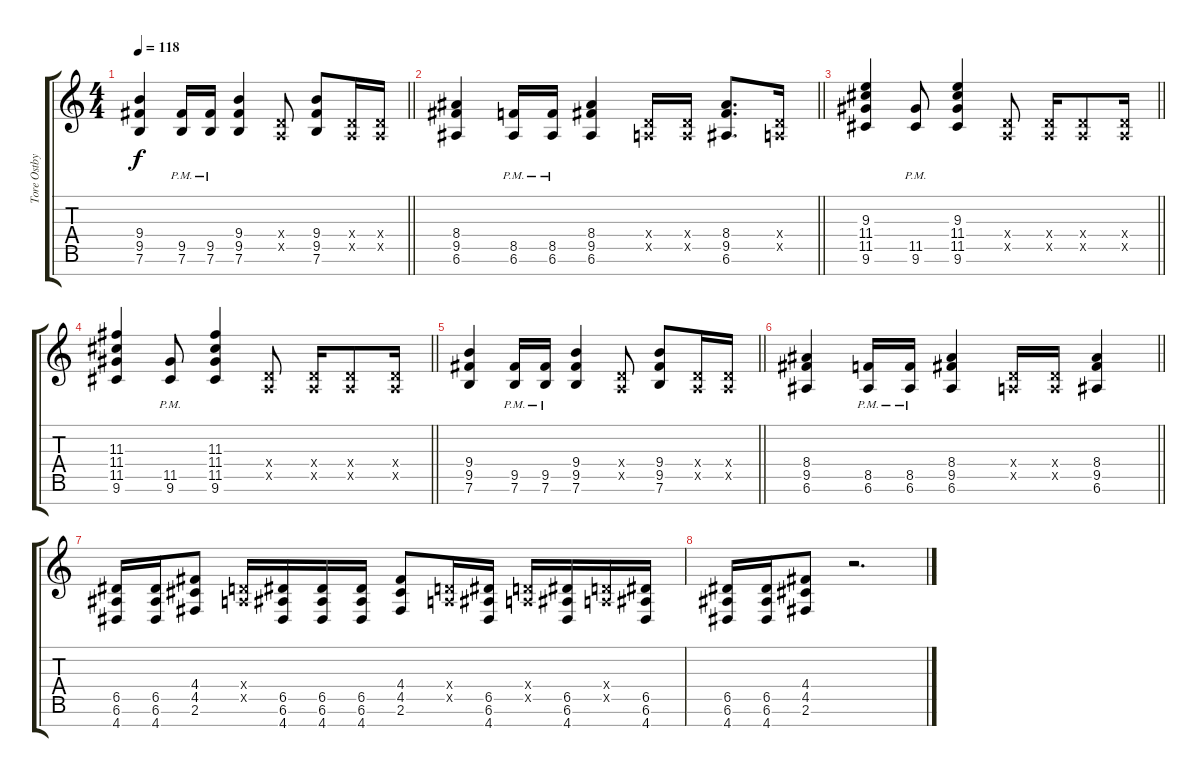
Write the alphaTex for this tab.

\track ("Tore Ostby" "Tore Ostby") {instrument distortionguitar}
\staff {score tabs}
\tuning (E4 B3 G3 D3 A2 E2 B1) {hide}
\ts (4 4)
\tempo 118
\clef g2
\barLineRight lightlight
\ks c
(9.4 9.5 7.6).4{dy f} (9.5{pm} 7.6{pm}).16 (9.5{pm} 7.6{pm}).16 (9.4 9.5 7.6).4 (0.4{x} 0.5{x}).8 (9.4 9.5 7.6).8 (0.4{x} 0.5{x}).16 (0.4{x} 0.5{x}).16 |
\barLineRight lightlight
(8.4 9.5 6.6).4 (8.5{pm} 6.6{pm}).16 (8.5{pm} 6.6{pm}).16 (8.4 9.5 6.6).4 (0.4{x} 0.5{x}).16 (0.4{x} 0.5{x}).16 (8.4 9.5 6.6).8{d} (0.4{x} 0.5{x}).16 |
\barLineRight lightlight
(9.3 11.4 11.5 9.6).4 (11.5{pm} 9.6{pm}).8 (9.3 11.4 11.5 9.6).4 (0.4{x} 0.5{x}).8 (0.4{x} 0.5{x}).16 (0.4{x} 0.5{x}).8 (0.4{x} 0.5{x}).16 |
\barLineRight lightlight
(11.3 11.4 11.5 9.6).4 (11.5{pm} 9.6{pm}).8 (11.3 11.4 11.5 9.6).4 (0.4{x} 0.5{x}).8 (0.4{x} 0.5{x}).16 (0.4{x} 0.5{x}).8 (0.4{x} 0.5{x}).16 |
\barLineRight lightlight
(9.4 9.5 7.6).4 (9.5{pm} 7.6{pm}).16 (9.5{pm} 7.6{pm}).16 (9.4 9.5 7.6).4 (0.4{x} 0.5{x}).8 (9.4 9.5 7.6).8 (0.4{x} 0.5{x}).16 (0.4{x} 0.5{x}).16 |
\barLineRight lightlight
(8.4 9.5 6.6).4 (8.5{pm} 6.6{pm}).16 (8.5{pm} 6.6{pm}).16 (8.4 9.5 6.6).4 (0.4{x} 0.5{x}).16 (0.4{x} 0.5{x}).16 (8.4 9.5 6.6).4 |
(6.5 6.6 4.7).16{instrument distortionguitar} (6.5 6.6 4.7).16 (4.4 4.5 2.6).8 (0.4{x} 0.5{x}).16 (6.5 6.6 4.7).16 (6.5 6.6 4.7).16 (6.5 6.6 4.7).16 (4.4 4.5 2.6).8 (0.4{x} 0.5{x}).16 (6.5 6.6 4.7).16 (0.4{x} 0.5{x}).16 (6.5 6.6 4.7).16 (0.4{x} 0.5{x}).16 (6.5 6.6 4.7).16 |
(6.5 6.6 4.7).16 (6.5 6.6 4.7).16 (4.4 4.5 2.6).8 r.2{d}
